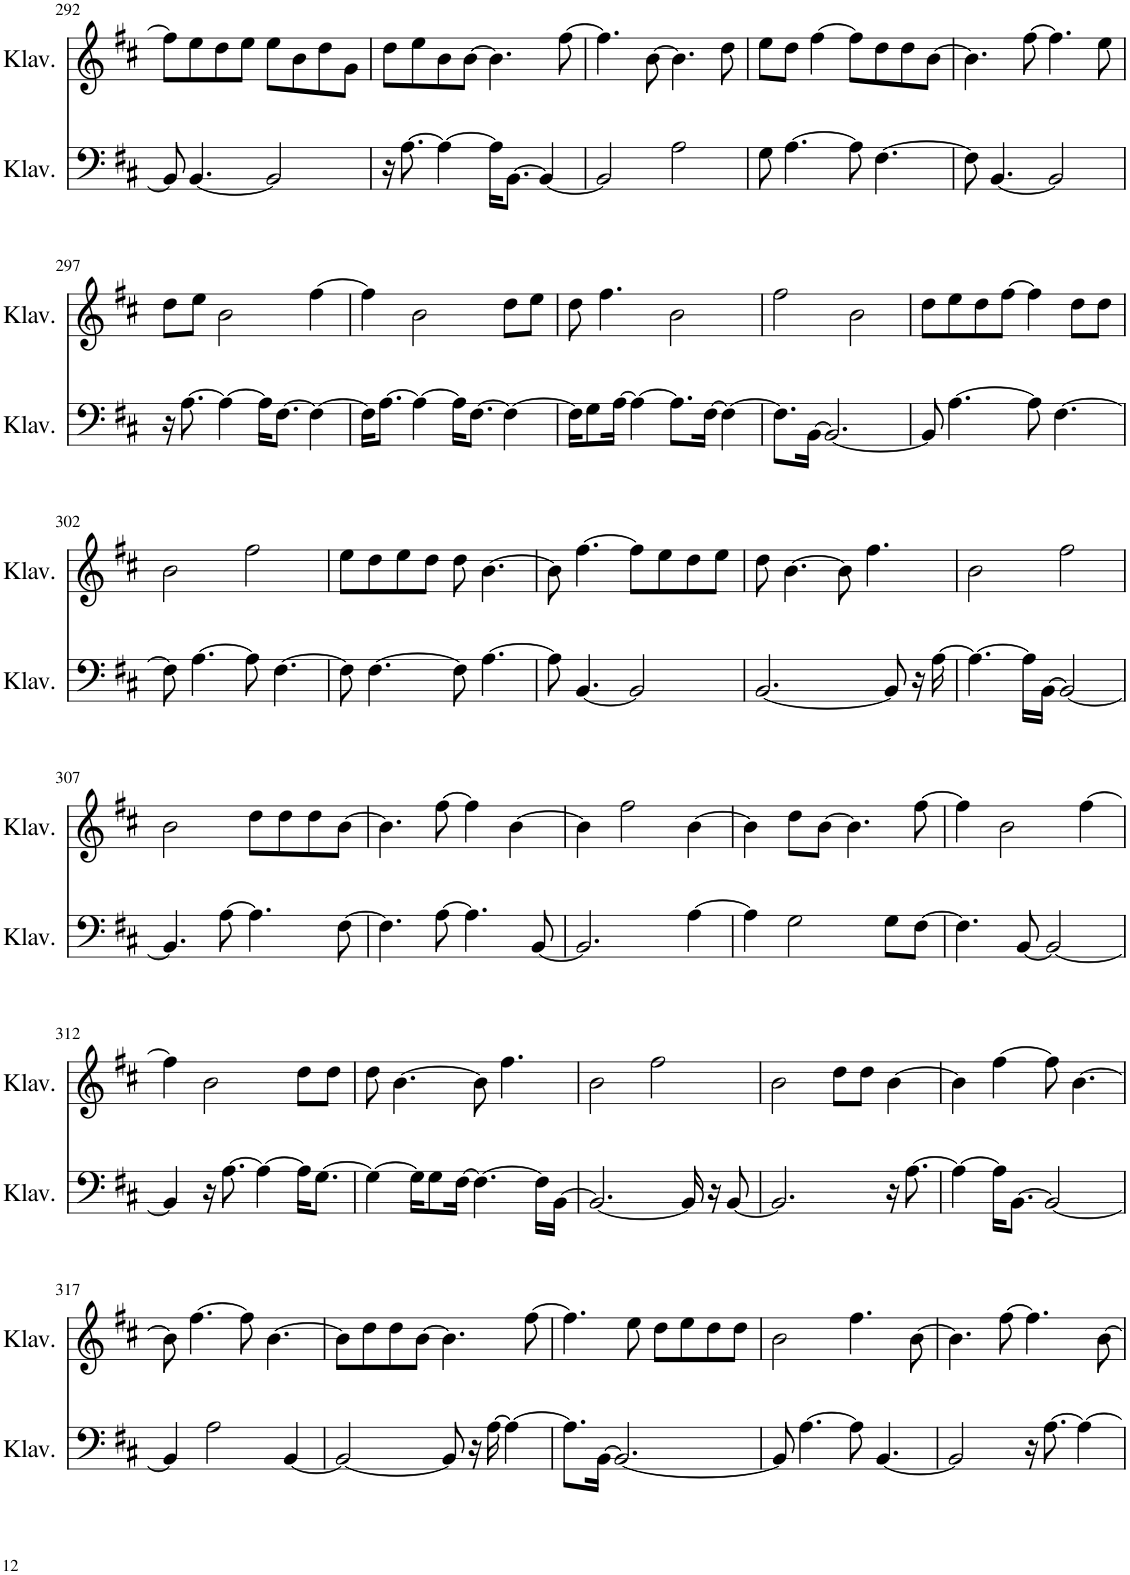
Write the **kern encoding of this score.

**kern	**kern
*part2	*part1
*staff2	*staff1
*I"Klavier	*I"Klavier
*I'Klav.	*I'Klav.
!!LO:PB:g=z
*clefF4	*clefG2
*k[f#c#]	*k[f#c#]
*M4/4	*M4/4
=292	=292
8BB/]	8ff#\L]
[4.BB/	8ee\
.	8dd\
.	8ee\J
2BB/]	8ee\L
.	8b\
.	8dd\
.	8g\J
=293	=293
16r	8dd\L
[8.A\	.
.	8ee\
4A\_	8b\
.	[8b\J
16A\KL]	4.b\]
[8.BB\J	.
4BB/_	.
.	[8ff#\
=294	=294
2BB/]	4.ff#\]
.	[8b\
2A\	4.b\]
.	8dd\
=295	=295
8G\	8ee\L
[4.A\	8dd\J
.	[4ff#\
8A\]	8ff#\L]
[4.F#\	8dd\
.	8dd\
.	[8b\J
=296	=296
8F#\]	4.b\]
[4.BB/	.
.	[8ff#\
2BB/]	4.ff#\]
.	8ee\
!!LO:LB:g=z
=297	=297
16r	8dd\L
[8.A\	.
.	8ee\J
4A\_	2b\
16A\KL]	.
[8.F#\J	.
4F#\_	[4ff#\
=298	=298
16F#\KL]	4ff#\]
[8.A\J	.
4A\_	2b\
16A\KL]	.
[8.F#\J	.
4F#\_	8dd\L
.	8ee\J
=299	=299
16F#\KL]	8dd\
8G\	.
.	4.ff#\
[16A\Jk	.
4A\_	.
8.A\L]	2b\
[16F#\Jk	.
4F#\_	.
=300	=300
8.F#\L]	2ff#\
[16BB\Jk	.
2.BB/_	.
.	2b\
=301	=301
8BB/]	8dd\L
[4.A\	8ee\
.	8dd\
.	[8ff#\J
8A\]	4ff#\]
[4.F#\	.
.	8dd\L
.	8dd\J
!!LO:LB:g=z
=302	=302
8F#\]	2b\
[4.A\	.
8A\]	2ff#\
[4.F#\	.
=303	=303
8F#\]	8ee\L
[4.F#\	8dd\
.	8ee\
.	8dd\J
8F#\]	8dd\
[4.A\	[4.b\
=304	=304
8A\]	8b\]
[4.BB/	[4.ff#\
2BB/]	8ff#\L]
.	8ee\
.	8dd\
.	8ee\J
=305	=305
[2.BB/	8dd\
.	[4.b\
.	8b\]
.	4.ff#\
8BB/]	.
16r	.
[16A\	.
=306	=306
4.A\_	2b\
16A\LL]	.
[16BB\JJ	.
2BB/_	2ff#\
!!LO:LB:g=z
=307	=307
4.BB/]	2b\
[8A\	.
4.A\]	8dd\L
.	8dd\
.	8dd\
[8F#\	[8b\J
=308	=308
4.F#\]	4.b\]
[8A\	[8ff#\
4.A\]	4ff#\]
.	[4b\
[8BB/	.
=309	=309
2.BB/]	4b\]
.	2ff#\
[4A\	[4b\
=310	=310
4A\]	4b\]
2G\	8dd\L
.	[8b\J
.	4.b\]
8G\L	.
[8F#\J	[8ff#\
=311	=311
4.F#\]	4ff#\]
.	2b\
[8BB/	.
2BB/_	.
.	[4ff#\
!!LO:LB:g=z
=312	=312
4BB/]	4ff#\]
16r	2b\
[8.A\	.
4A\_	.
16A\KL]	8dd\L
[8.G\J	.
.	8dd\J
=313	=313
4G\_	8dd\
.	[4.b\
16G\KL]	.
8G\	.
[16F#\Jk	.
4.F#\_	8b\]
.	4.ff#\
16F#\LL]	.
[16BB\JJ	.
=314	=314
2.BB/_	2b\
.	2ff#\
16BB/]	.
16r	.
[8BB/	.
=315	=315
2.BB/]	2b\
.	8dd\L
.	8dd\J
16r	[4b\
[8.A\	.
=316	=316
4A\_	4b\]
16A\KL]	[4ff#\
[8.BB\J	.
2BB/_	8ff#\]
.	[4.b\
!!LO:LB:g=z
=317	=317
4BB/]	8b\]
.	[4.ff#\
2A\	.
.	8ff#\]
.	[4.b\
[4BB/	.
=318	=318
2BB/_	8b\L]
.	8dd\
.	8dd\
.	[8b\J
8BB/]	4.b\]
16r	.
[16A\	.
4A\_	.
.	[8ff#\
=319	=319
8.A\L]	4.ff#\]
[16BB\Jk	.
2.BB/_	.
.	8ee\
.	8dd\L
.	8ee\
.	8dd\
.	8dd\J
=320	=320
8BB/]	2b\
[4.A\	.
8A\]	4.ff#\
[4.BB/	.
.	[8b\
=321	=321
2BB/]	4.b\]
.	[8ff#\
16r	4.ff#\]
[8.A\	.
4A\_	.
.	[8b\
=	=
*-	*-
